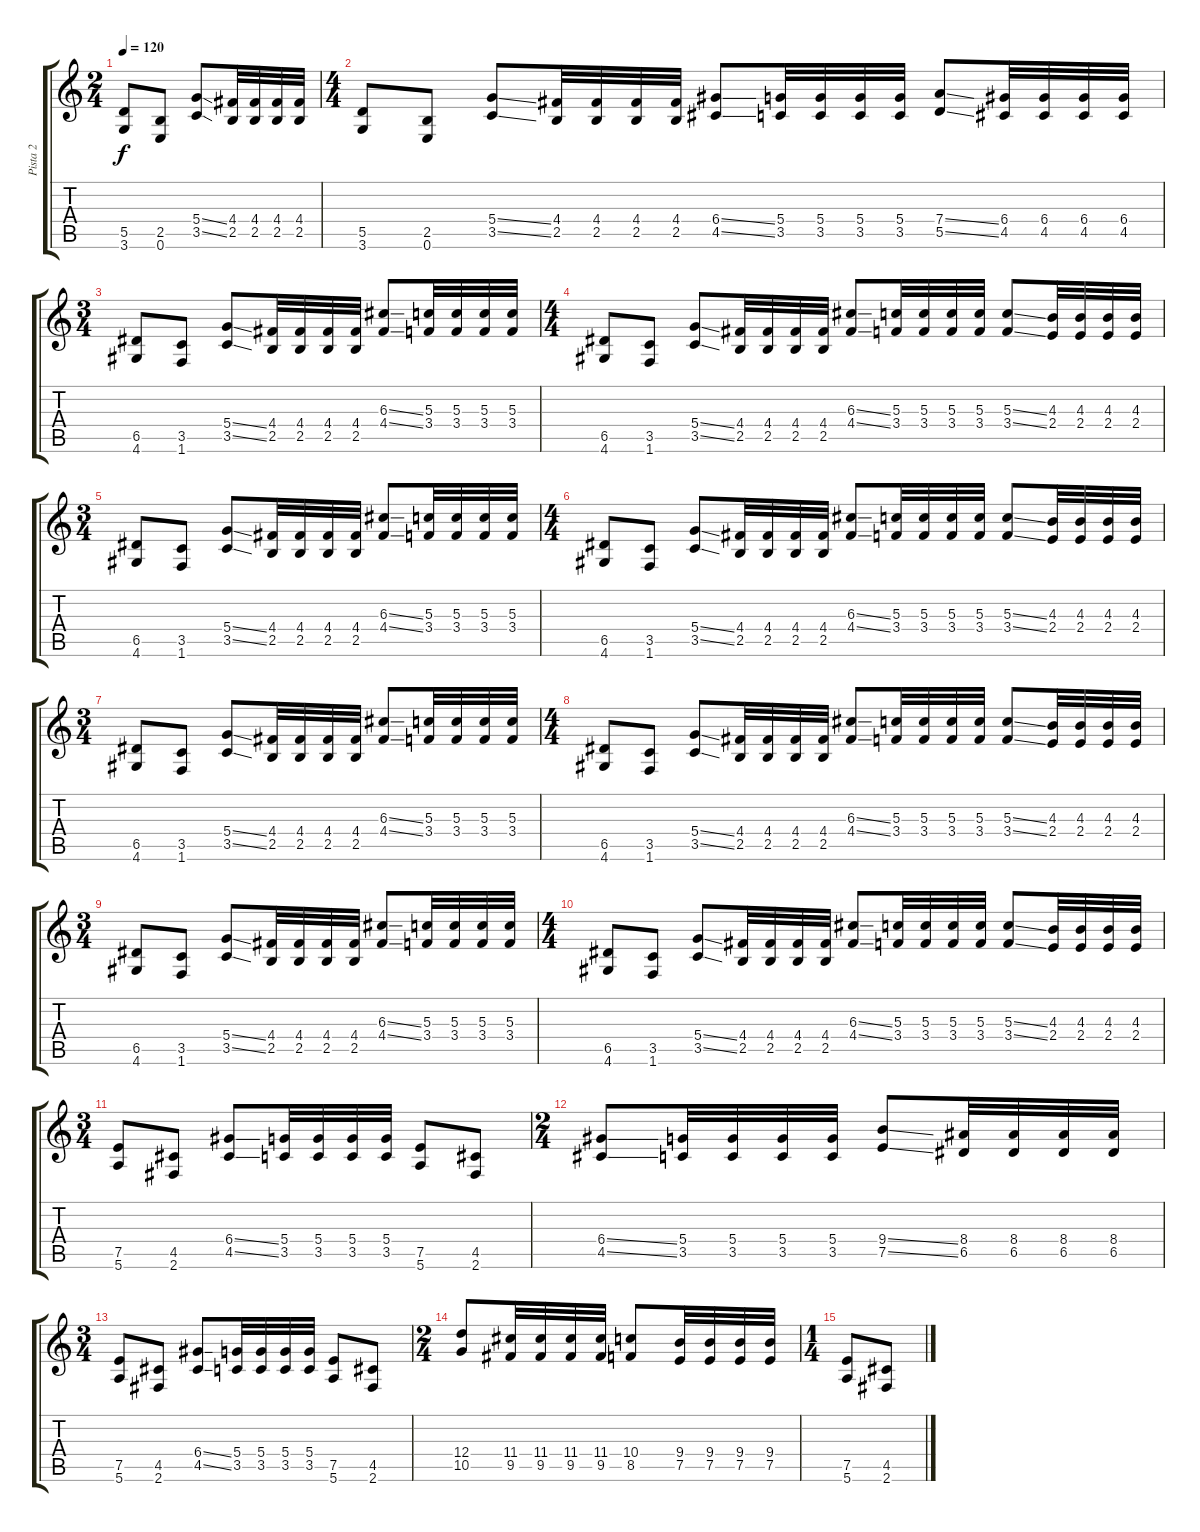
\track ("Pista 2" "Pista 2") {instrument distortionguitar}
\staff {score tabs}
\tuning (E4 B3 G3 D3 A2 E2) {hide}
\ts (2 4)
\tempo 120
\clef g2
\ks c
(5.5 3.6).8{dy f} (2.5 0.6).8 (5.4{ss} 3.5{ss}).8 (4.4 2.5).32 (4.4 2.5).32 (4.4 2.5).32 (4.4 2.5).32 |
\ts (4 4)
(5.5 3.6).8 (2.5 0.6).8 (5.4{ss} 3.5{ss}).8 (4.4 2.5).32 (4.4 2.5).32 (4.4 2.5).32 (4.4 2.5).32 (6.4{ss} 4.5{ss}).8 (5.4 3.5).32 (5.4 3.5).32 (5.4 3.5).32 (5.4 3.5).32 (7.4{ss} 5.5{ss}).8 (6.4 4.5).32 (6.4 4.5).32 (6.4 4.5).32 (6.4 4.5).32 |
\ts (3 4)
(6.5 4.6).8 (3.5 1.6).8 (5.4{ss} 3.5{ss}).8 (4.4 2.5).32 (4.4 2.5).32 (4.4 2.5).32 (4.4 2.5).32 (6.3{ss} 4.4{ss}).8 (5.3 3.4).32 (5.3 3.4).32 (5.3 3.4).32 (5.3 3.4).32 |
\ts (4 4)
(6.5 4.6).8 (3.5 1.6).8 (5.4{ss} 3.5{ss}).8 (4.4 2.5).32 (4.4 2.5).32 (4.4 2.5).32 (4.4 2.5).32 (6.3{ss} 4.4{ss}).8 (5.3 3.4).32 (5.3 3.4).32 (5.3 3.4).32 (5.3 3.4).32 (5.3{ss} 3.4{ss}).8 (4.3 2.4).32 (4.3 2.4).32 (4.3 2.4).32 (4.3 2.4).32 |
\ts (3 4)
(6.5 4.6).8 (3.5 1.6).8 (5.4{ss} 3.5{ss}).8 (4.4 2.5).32 (4.4 2.5).32 (4.4 2.5).32 (4.4 2.5).32 (6.3{ss} 4.4{ss}).8 (5.3 3.4).32 (5.3 3.4).32 (5.3 3.4).32 (5.3 3.4).32 |
\ts (4 4)
(6.5 4.6).8 (3.5 1.6).8 (5.4{ss} 3.5{ss}).8 (4.4 2.5).32 (4.4 2.5).32 (4.4 2.5).32 (4.4 2.5).32 (6.3{ss} 4.4{ss}).8 (5.3 3.4).32 (5.3 3.4).32 (5.3 3.4).32 (5.3 3.4).32 (5.3{ss} 3.4{ss}).8 (4.3 2.4).32 (4.3 2.4).32 (4.3 2.4).32 (4.3 2.4).32 |
\ts (3 4)
(6.5 4.6).8 (3.5 1.6).8 (5.4{ss} 3.5{ss}).8 (4.4 2.5).32 (4.4 2.5).32 (4.4 2.5).32 (4.4 2.5).32 (6.3{ss} 4.4{ss}).8 (5.3 3.4).32 (5.3 3.4).32 (5.3 3.4).32 (5.3 3.4).32 |
\ts (4 4)
(6.5 4.6).8 (3.5 1.6).8 (5.4{ss} 3.5{ss}).8 (4.4 2.5).32 (4.4 2.5).32 (4.4 2.5).32 (4.4 2.5).32 (6.3{ss} 4.4{ss}).8 (5.3 3.4).32 (5.3 3.4).32 (5.3 3.4).32 (5.3 3.4).32 (5.3{ss} 3.4{ss}).8 (4.3 2.4).32 (4.3 2.4).32 (4.3 2.4).32 (4.3 2.4).32 |
\ts (3 4)
(6.5 4.6).8 (3.5 1.6).8 (5.4{ss} 3.5{ss}).8 (4.4 2.5).32 (4.4 2.5).32 (4.4 2.5).32 (4.4 2.5).32 (6.3{ss} 4.4{ss}).8 (5.3 3.4).32 (5.3 3.4).32 (5.3 3.4).32 (5.3 3.4).32 |
\ts (4 4)
(6.5 4.6).8 (3.5 1.6).8 (5.4{ss} 3.5{ss}).8 (4.4 2.5).32 (4.4 2.5).32 (4.4 2.5).32 (4.4 2.5).32 (6.3{ss} 4.4{ss}).8 (5.3 3.4).32 (5.3 3.4).32 (5.3 3.4).32 (5.3 3.4).32 (5.3{ss} 3.4{ss}).8 (4.3 2.4).32 (4.3 2.4).32 (4.3 2.4).32 (4.3 2.4).32 |
\ts (3 4)
(7.5 5.6).8 (4.5 2.6).8 (6.4{ss} 4.5{ss}).8 (5.4 3.5).32 (5.4 3.5).32 (5.4 3.5).32 (5.4 3.5).32 (7.5 5.6).8 (4.5 2.6).8 |
\ts (2 4)
(6.4{ss} 4.5{ss}).8 (5.4 3.5).32 (5.4 3.5).32 (5.4 3.5).32 (5.4 3.5).32 (9.4{ss} 7.5{ss}).8 (8.4 6.5).32 (8.4 6.5).32 (8.4 6.5).32 (8.4 6.5).32 |
\ts (3 4)
(7.5 5.6).8 (4.5 2.6).8 (6.4{ss} 4.5{ss}).8 (5.4 3.5).32 (5.4 3.5).32 (5.4 3.5).32 (5.4 3.5).32 (7.5 5.6).8 (4.5 2.6).8 |
\ts (2 4)
(12.4 10.5).8 (11.4 9.5).32 (11.4 9.5).32 (11.4 9.5).32 (11.4 9.5).32 (10.4 8.5).8 (9.4 7.5).32 (9.4 7.5).32 (9.4 7.5).32 (9.4 7.5).32 |
\ts (1 4)
(7.5 5.6).8 (4.5 2.6).8
